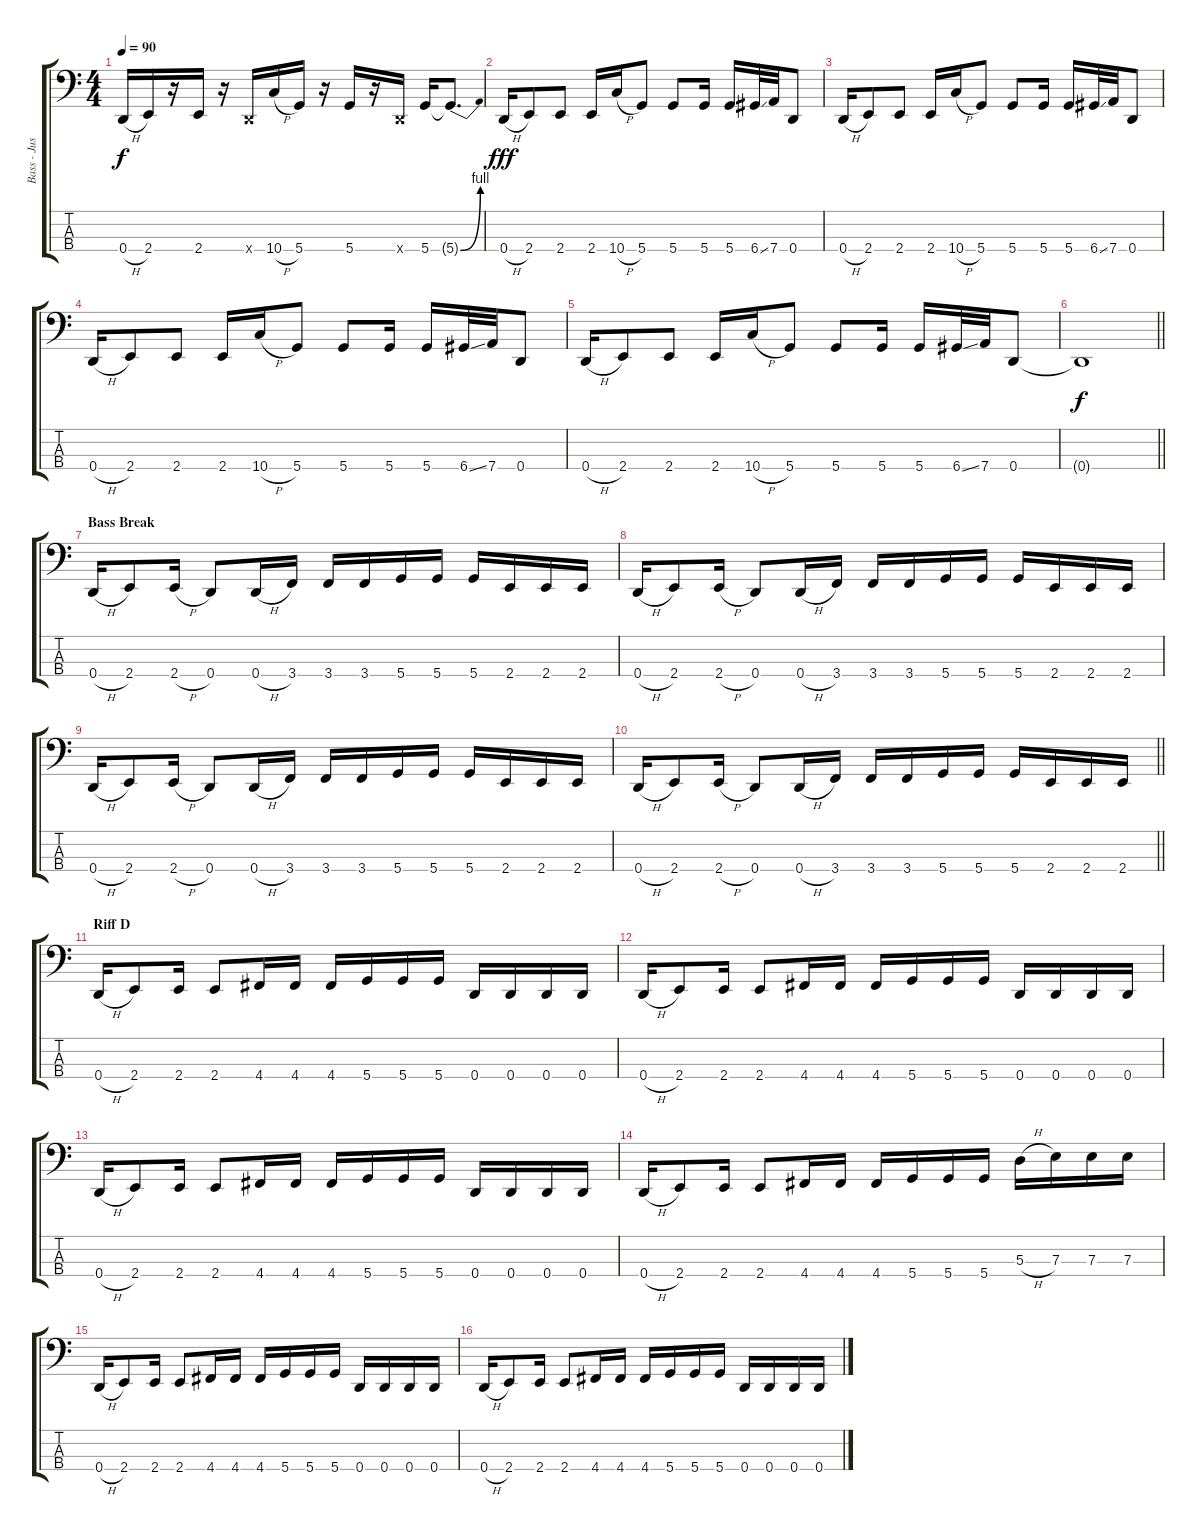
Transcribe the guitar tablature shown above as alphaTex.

\track ("Bass - Justin Chancellor " "Bass - Jus") {instrument electricbassfinger}
\staff {score tabs}
\tuning (G2 D2 A1 D1) {hide}
\ts (4 4)
\tempo 90
\clef f4
\ks c
0.4{h}.16{dy f} 2.4.16 r.16 2.4.16 r.16 0.4{x}.16 10.4{h}.16 5.4.16 r.16 5.4.16 r.16 0.4{x}.16 5.4.16 5.4{be (bend 0 0 60 4) t}.8{d} |
0.4{h}.16{dy fff} 2.4.8 2.4.8 2.4.16 10.4{h}.16 5.4.8 5.4.8 5.4.16 5.4.16 6.4{ss}.32 7.4.32 0.4.8 |
0.4{h}.16 2.4.8 2.4.8 2.4.16 10.4{h}.16 5.4.8 5.4.8 5.4.16 5.4.16 6.4{ss}.32 7.4.32 0.4.8 |
0.4{h}.16 2.4.8 2.4.8 2.4.16 10.4{h}.16 5.4.8 5.4.8 5.4.16 5.4.16 6.4{ss}.32 7.4.32 0.4.8 |
0.4{h}.16 2.4.8 2.4.8 2.4.16 10.4{h}.16 5.4.8 5.4.8 5.4.16 5.4.16 6.4{ss}.32 7.4.32 0.4.8 |
\barLineRight lightlight
0.4{t}.1{dy f} |
\section ("" "Bass Break")
0.4{h}.16 2.4.8 2.4{h}.16 0.4.8 0.4{h}.16 3.4.16 3.4.16 3.4.16 5.4.16 5.4.16 5.4.16 2.4.16 2.4.16 2.4.16 |
0.4{h}.16 2.4.8 2.4{h}.16 0.4.8 0.4{h}.16 3.4.16 3.4.16 3.4.16 5.4.16 5.4.16 5.4.16 2.4.16 2.4.16 2.4.16 |
0.4{h}.16 2.4.8 2.4{h}.16 0.4.8 0.4{h}.16 3.4.16 3.4.16 3.4.16 5.4.16 5.4.16 5.4.16 2.4.16 2.4.16 2.4.16 |
\barLineRight lightlight
0.4{h}.16 2.4.8 2.4{h}.16 0.4.8 0.4{h}.16 3.4.16 3.4.16 3.4.16 5.4.16 5.4.16 5.4.16 2.4.16 2.4.16 2.4.16 |
\section ("" "Riff D")
0.4{h}.16 2.4.8 2.4.16 2.4.8 4.4.16 4.4.16 4.4.16 5.4.16 5.4.16 5.4.16 0.4.16 0.4.16 0.4.16 0.4.16 |
0.4{h}.16 2.4.8 2.4.16 2.4.8 4.4.16 4.4.16 4.4.16 5.4.16 5.4.16 5.4.16 0.4.16 0.4.16 0.4.16 0.4.16 |
0.4{h}.16 2.4.8 2.4.16 2.4.8 4.4.16 4.4.16 4.4.16 5.4.16 5.4.16 5.4.16 0.4.16 0.4.16 0.4.16 0.4.16 |
0.4{h}.16 2.4.8 2.4.16 2.4.8 4.4.16 4.4.16 4.4.16 5.4.16 5.4.16 5.4.16 5.3{h}.16 7.3.16 7.3.16 7.3.16 |
0.4{h}.16 2.4.8 2.4.16 2.4.8 4.4.16 4.4.16 4.4.16 5.4.16 5.4.16 5.4.16 0.4.16 0.4.16 0.4.16 0.4.16 |
0.4{h}.16 2.4.8 2.4.16 2.4.8 4.4.16 4.4.16 4.4.16 5.4.16 5.4.16 5.4.16 0.4.16 0.4.16 0.4.16 0.4.16
